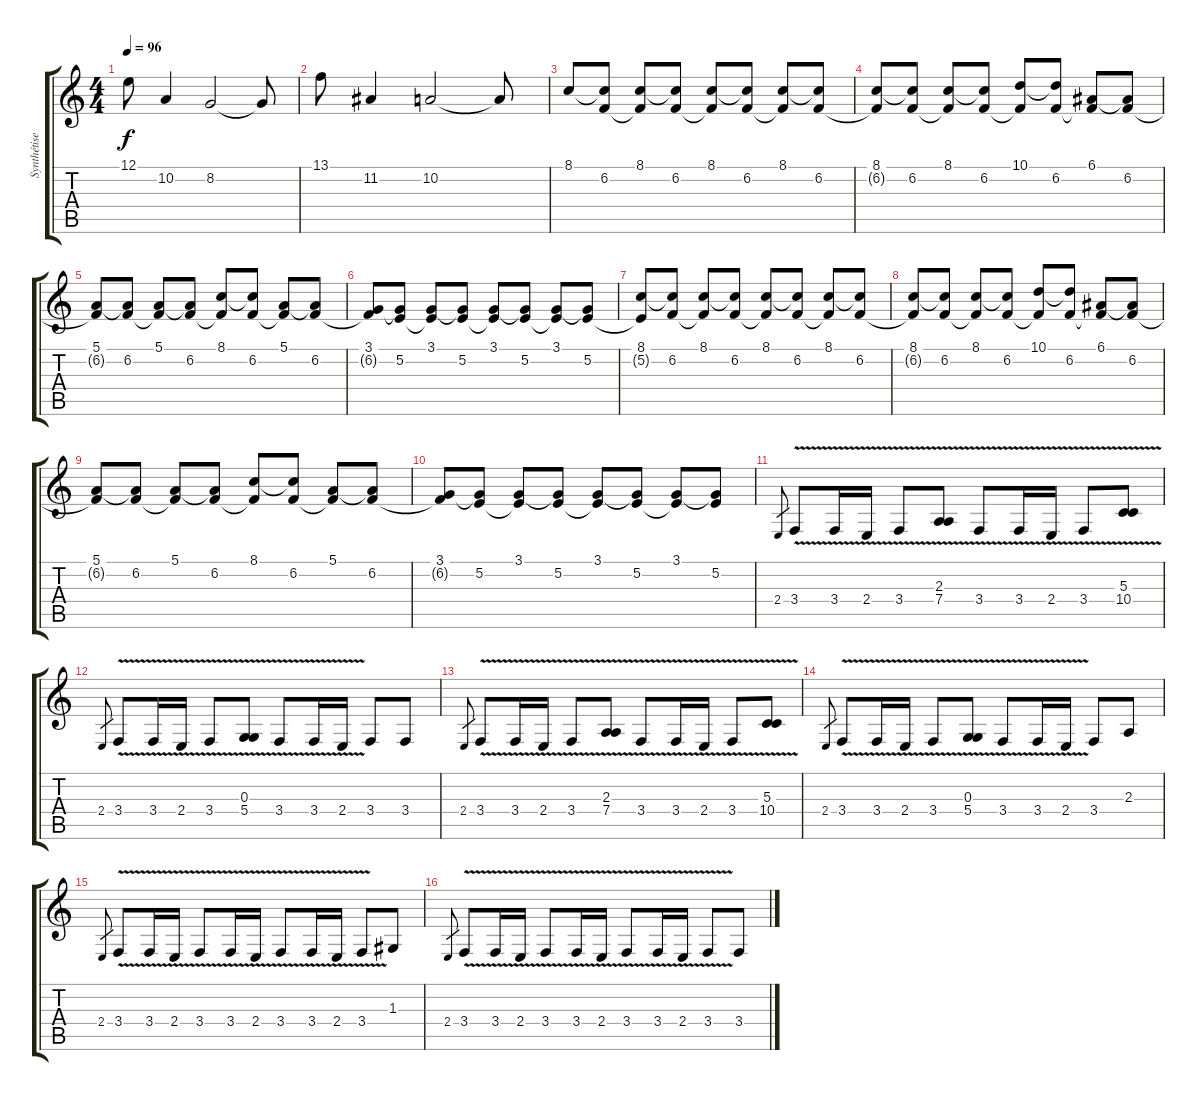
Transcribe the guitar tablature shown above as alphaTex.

\track ("Synthétiseur" "Synthétise") {instrument lead2sawtooth}
\staff {score tabs}
\tuning (E4 B3 G3 D3 A2 E2) {hide}
\ts (4 4)
\tempo 96
\clef g2
\ks c
12.1.8{dy f} 10.2.4 8.2.2 8.2{t}.8 |
13.1.8 11.2.4 10.2.2 10.2{t}.8 |
8.1.8{instrument distortionguitar} (8.1{t} 6.2).8 (8.1 6.2{t}).8 (8.1{t} 6.2).8 (8.1 6.2{t}).8 (8.1{t} 6.2).8 (8.1 6.2{t}).8 (8.1{t} 6.2).8 |
(8.1 6.2{t}).8 (8.1{t} 6.2).8 (8.1 6.2{t}).8 (8.1{t} 6.2).8 (10.1 6.2{t}).8 (10.1{t} 6.2).8 (6.1 6.2{t}).8 (6.1{t} 6.2).8 |
(5.1 6.2{t}).8 (5.1{t} 6.2).8 (5.1 6.2{t}).8 (5.1{t} 6.2).8 (8.1 6.2{t}).8 (8.1{t} 6.2).8 (5.1 6.2{t}).8 (5.1{t} 6.2).8 |
(3.1 6.2{t}).8 (3.1{t} 5.2).8 (3.1 5.2{t}).8 (3.1{t} 5.2).8 (3.1 5.2{t}).8 (3.1{t} 5.2).8 (3.1 5.2{t}).8 (3.1{t} 5.2).8 |
(8.1 5.2{t}).8 (8.1{t} 6.2).8 (8.1 6.2{t}).8 (8.1{t} 6.2).8 (8.1 6.2{t}).8 (8.1{t} 6.2).8 (8.1 6.2{t}).8 (8.1{t} 6.2).8 |
(8.1 6.2{t}).8 (8.1{t} 6.2).8 (8.1 6.2{t}).8 (8.1{t} 6.2).8 (10.1 6.2{t}).8 (10.1{t} 6.2).8 (6.1 6.2{t}).8 (6.1{t} 6.2).8 |
(5.1 6.2{t}).8 (5.1{t} 6.2).8 (5.1 6.2{t}).8 (5.1{t} 6.2).8 (8.1 6.2{t}).8 (8.1{t} 6.2).8 (5.1 6.2{t}).8 (5.1{t} 6.2).8 |
(3.1 6.2{t}).8 (3.1{t} 5.2).8 (3.1 5.2{t}).8 (3.1{t} 5.2).8 (3.1 5.2{t}).8 (3.1{t} 5.2).8 (3.1 5.2{t}).8 (3.1{t} 5.2).8 |
2.4.8{gr} 3.4{v}.8{instrument lead2sawtooth} 3.4{v}.16 2.4{v}.16 3.4{v}.8 (2.3{v} 7.4{v}).8 3.4{v}.8 3.4{v}.16 2.4{v}.16 3.4{v}.8 (5.3{v} 10.4{v}).8 |
2.4.8{gr} 3.4{v}.8 3.4{v}.16 2.4{v}.16 3.4{v}.8 (0.3{v} 5.4{v}).8 3.4{v}.8 3.4{v}.16 2.4{v}.16 3.4.8 3.4.8 |
2.4.8{gr} 3.4{v}.8 3.4{v}.16 2.4{v}.16 3.4{v}.8 (2.3{v} 7.4{v}).8 3.4{v}.8 3.4{v}.16 2.4{v}.16 3.4{v}.8 (5.3{v} 10.4{v}).8 |
2.4.8{gr} 3.4{v}.8 3.4{v}.16 2.4{v}.16 3.4{v}.8 (0.3{v} 5.4{v}).8 3.4{v}.8 3.4{v}.16 2.4{v}.16 3.4.8 2.3.8 |
2.4.8{gr} 3.4{v}.8 3.4{v}.16 2.4{v}.16 3.4{v}.8 3.4{v}.16 2.4{v}.16 3.4{v}.8 3.4{v}.16 2.4{v}.16 3.4{v}.8 1.3.8 |
2.4.8{gr} 3.4{v}.8 3.4{v}.16 2.4{v}.16 3.4{v}.8 3.4{v}.16 2.4{v}.16 3.4{v}.8 3.4{v}.16 2.4{v}.16 3.4{v}.8 3.4.8
